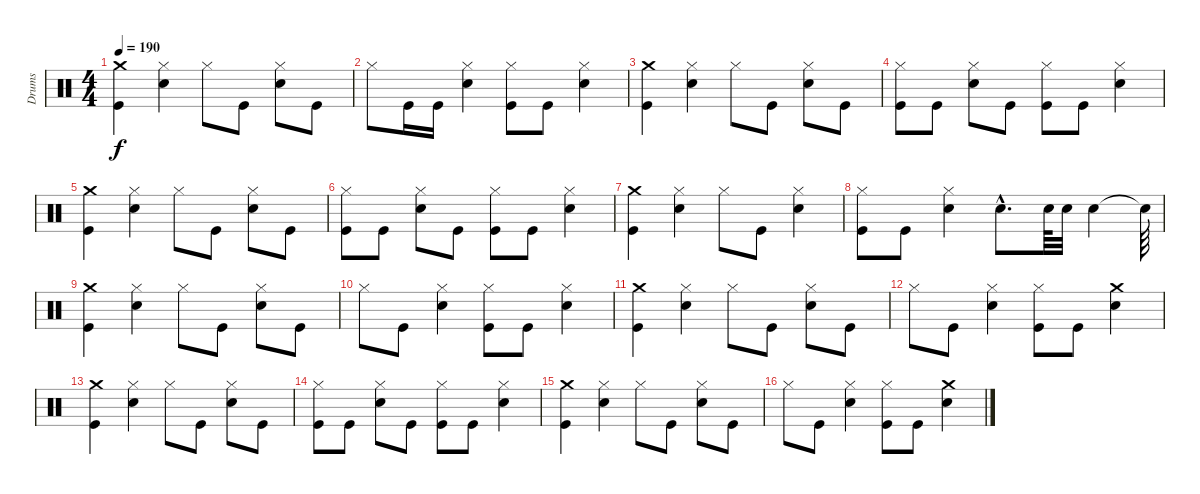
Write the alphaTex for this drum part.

\track ("Drums" "Drums") {instrument percussion}
\staff {score}
\articulation defaults
\ts (4 4)
\tempo 190
\clef neutral
\ks c
("Kick (hit)" "Crash medium (hit)").4{dy f} ("Hi-Hat (closed)" "Snare (hit) 2").4 "Hi-Hat (closed)".8 "Kick (hit)".8 ("Snare (hit) 2" "Hi-Hat (closed)").8 "Kick (hit)".8 |
"Hi-Hat (closed)".8 "Kick (hit)".16 "Kick (hit)".16 ("Snare (hit) 2" "Hi-Hat (closed)").4 ("Hi-Hat (closed)" "Kick (hit)").8 "Kick (hit)".8 ("Snare (hit) 2" "Hi-Hat (closed)").4 |
("Kick (hit)" "Crash medium (hit)").4 ("Hi-Hat (closed)" "Snare (hit) 2").4 "Hi-Hat (closed)".8 "Kick (hit)".8 ("Snare (hit) 2" "Hi-Hat (closed)").8 "Kick (hit)".8 |
("Hi-Hat (closed)" "Kick (hit)").8 "Kick (hit)".8 ("Snare (hit) 2" "Hi-Hat (closed)").8 "Kick (hit)".8 ("Hi-Hat (closed)" "Kick (hit)").8 "Kick (hit)".8 ("Snare (hit) 2" "Hi-Hat (closed)").4 |
("Kick (hit)" "Crash medium (hit)").4 ("Hi-Hat (closed)" "Snare (hit) 2").4 "Hi-Hat (closed)".8 "Kick (hit)".8 ("Snare (hit) 2" "Hi-Hat (closed)").8 "Kick (hit)".8 |
("Hi-Hat (closed)" "Kick (hit)").8 "Kick (hit)".8 ("Snare (hit) 2" "Hi-Hat (closed)").8 "Kick (hit)".8 ("Hi-Hat (closed)" "Kick (hit)").8 "Kick (hit)".8 ("Snare (hit) 2" "Hi-Hat (closed)").4 |
("Kick (hit)" "Crash medium (hit)").4 ("Snare (hit) 2" "Hi-Hat (closed)").4 "Hi-Hat (closed)".8 "Kick (hit)".8 ("Snare (hit) 2" "Hi-Hat (closed)").4 |
("Hi-Hat (closed)" "Kick (hit)").8 "Kick (hit)".8 ("Snare (hit) 2" "Hi-Hat (closed)").4 "Snare (hit) 2"{hac}.8{d} "Snare (hit) 2".64 "Snare (hit) 2".32 "Snare (hit) 2".4 "Snare (hit)"{t}.64 |
("Kick (hit)" "Crash medium (hit)").4 ("Hi-Hat (closed)" "Snare (hit) 2").4 "Hi-Hat (closed)".8 "Kick (hit)".8 ("Snare (hit) 2" "Hi-Hat (closed)").8 "Kick (hit)".8 |
"Hi-Hat (closed)".8 "Kick (hit)".8 ("Snare (hit) 2" "Hi-Hat (closed)").4 ("Hi-Hat (closed)" "Kick (hit)").8 "Kick (hit)".8 ("Snare (hit) 2" "Hi-Hat (closed)").4 |
("Kick (hit)" "Crash medium (hit)").4 ("Hi-Hat (closed)" "Snare (hit) 2").4 "Hi-Hat (closed)".8 "Kick (hit)".8 ("Snare (hit) 2" "Hi-Hat (closed)").8 "Kick (hit)".8 |
"Hi-Hat (closed)".8 "Kick (hit)".8 ("Snare (hit) 2" "Hi-Hat (closed)").4 ("Hi-Hat (closed)" "Kick (hit)").8 "Kick (hit)".8 ("Crash medium (hit)" "Snare (hit) 2").4 |
("Kick (hit)" "Crash medium (hit)").4 ("Hi-Hat (closed)" "Snare (hit) 2").4 "Hi-Hat (closed)".8 "Kick (hit)".8 ("Snare (hit) 2" "Hi-Hat (closed)").8 "Kick (hit)".8 |
("Hi-Hat (closed)" "Kick (hit)").8 "Kick (hit)".8 ("Snare (hit) 2" "Hi-Hat (closed)").8 "Kick (hit)".8 ("Hi-Hat (closed)" "Kick (hit)").8 "Kick (hit)".8 ("Snare (hit) 2" "Hi-Hat (closed)").4 |
("Kick (hit)" "Crash medium (hit)").4 ("Hi-Hat (closed)" "Snare (hit) 2").4 "Hi-Hat (closed)".8 "Kick (hit)".8 ("Snare (hit) 2" "Hi-Hat (closed)").8 "Kick (hit)".8 |
"Hi-Hat (closed)".8 "Kick (hit)".8 ("Snare (hit) 2" "Hi-Hat (closed)").4 ("Hi-Hat (closed)" "Kick (hit)").8 "Kick (hit)".8 ("Crash medium (hit)" "Snare (hit) 2").4
